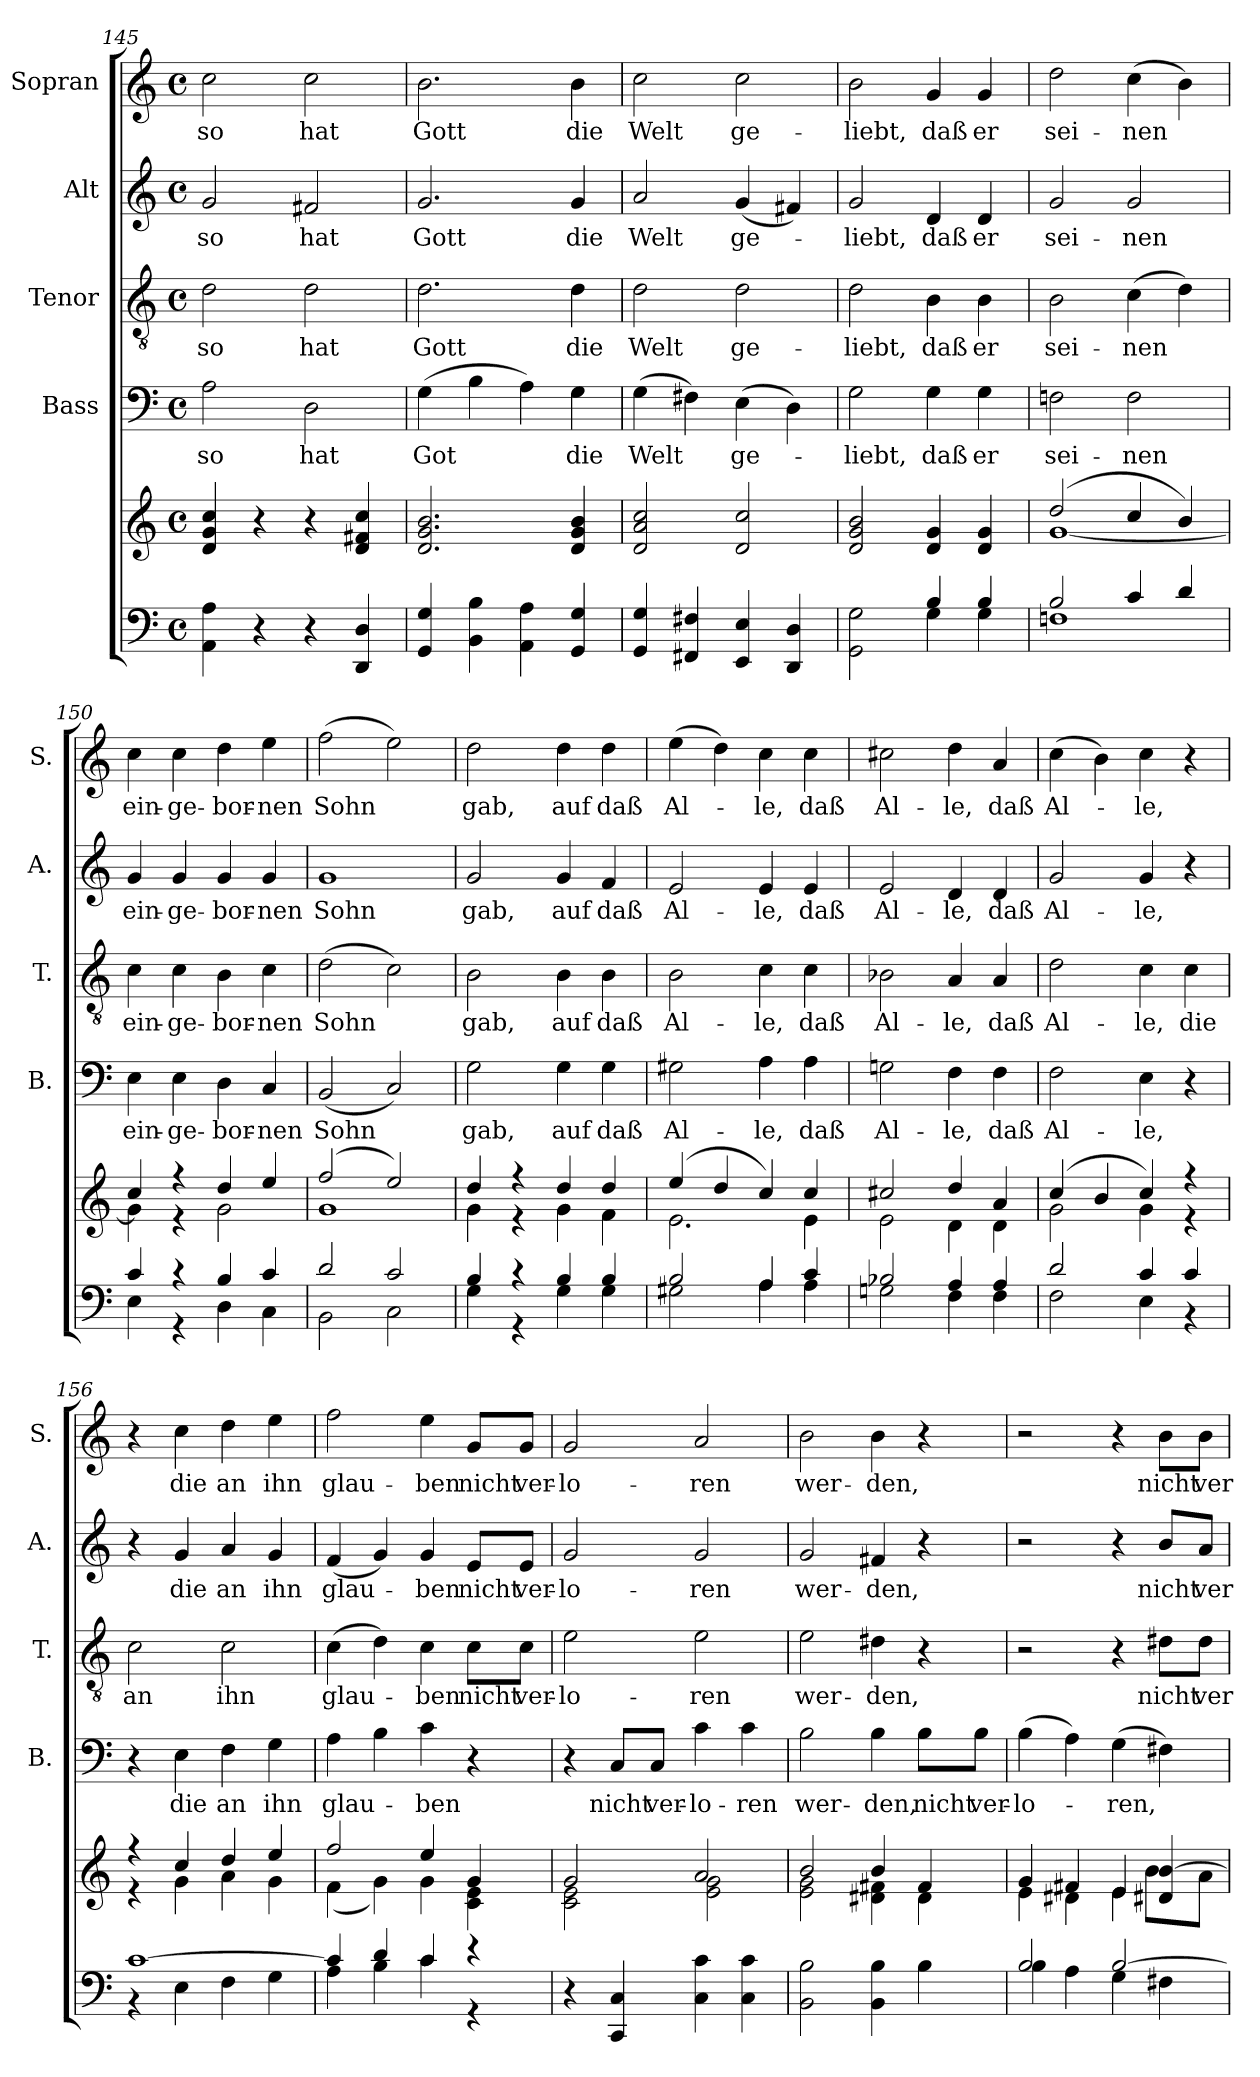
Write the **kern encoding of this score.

**kern	**kern	**kern	**text	**kern	**text	**kern	**text	**kern	**text
*part5	*part5	*part4	*part4	*part3	*part3	*part2	*part2	*part1	*part1
*staff6	*staff5	*staff4	*staff4	*staff3	*staff3	*staff2	*staff2	*staff1	*staff1
*	*	*I"Bass	*	*I"Tenor	*	*I"Alt	*	*I"Sopran	*
*	*	*I'B.	*	*I'T.	*	*I'A.	*	*I'S.	*
*clefF4	*clefG2	*clefF4	*	*clefGv2	*	*clefG2	*	*clefG2	*
*k[]	*k[]	*k[]	*	*k[]	*	*k[]	*	*k[]	*
*C:	*C:	*C:	*	*C:	*	*C:	*	*C:	*
*M4/4	*M4/4	*M4/4	*	*M4/4	*	*M4/4	*	*M4/4	*
*met(c)	*met(c)	*met(c)	*	*met(c)	*	*met(c)	*	*met(c)	*
=145	=145	=145	=145	=145	=145	=145	=145	=145	=145
!	!	!	!LO:LY:b	!	!LO:LY:b	!	!LO:LY:b	!	!LO:LY:b
4AA\ 4A\	4d/ 4g/ 4cc/	2A\	-so	2d\	-so	2g/	-so	2cc\	-so
4r	4r	.	.	.	.	.	.	.	.
!	!	!	!LO:LY:b	!	!LO:LY:b	!	!LO:LY:b	!	!LO:LY:b
4r	4r	2D\	hat	2d\	hat	2f#X/	hat	2cc\	hat
4DD/ 4D/	4d/ 4f#X/ 4cc/	.	.	.	.	.	.	.	.
!!LO:PB:g=z
=146	=146	=146	=146	=146	=146	=146	=146	=146	=146
!	!	!	!LO:LY:b	!	!LO:LY:b	!	!LO:LY:b	!	!LO:LY:b
4GG/ 4G/	2.d/ 2.g/ 2.b/	(>4G\	Got	2.d\	Gott	2.g/	Gott	2.b\	Gott
4BB\ 4B\	.	4B\	.	.	.	.	.	.	.
4AA\ 4A\	.	4A\)	.	.	.	.	.	.	.
!	!	!	!LO:LY:b	!	!LO:LY:b	!	!LO:LY:b	!	!LO:LY:b
4GG/ 4G/	4d/ 4g/ 4b/	4G\	die	4d\	die	4g/	die	4b\	die
=147	=147	=147	=147	=147	=147	=147	=147	=147	=147
!	!	!	!LO:LY:b	!	!LO:LY:b	!	!LO:LY:b	!	!LO:LY:b
4GG/ 4G/	2d/ 2a/ 2cc/	(>4G\	Welt	2d\	Welt	2a/	Welt	2cc\	Welt
4FF#X/ 4F#X/	.	4F#X\)	.	.	.	.	.	.	.
!	!	!	!LO:LY:b	!	!LO:LY:b	!	!LO:LY:b	!	!LO:LY:b
4EE/ 4E/	2d/ 2cc/	(>4E\	ge-	2d\	ge-	(<4g/	ge-	2cc\	ge-
4DD/ 4D/	.	4D\)	.	.	.	4f#X/)	.	.	.
=148	=148	=148	=148	=148	=148	=148	=148	=148	=148
*^	*	*	*	*	*	*	*	*	*
!	!	!	!	!LO:LY:b	!	!LO:LY:b	!	!LO:LY:b	!	!LO:LY:b
2ryy	2GG\ 2G\	2d/ 2g/ 2b/	2G\	-liebt,	2d\	-liebt,	2g/	-liebt,	2b\	-liebt,
!	!	!	!	!LO:LY:b	!	!LO:LY:b	!	!LO:LY:b	!	!LO:LY:b
4B/	4G\	4d/ 4g/	4G\	daß	4B\	daß	4d/	daß	4g/	daß
!	!	!	!	!LO:LY:b	!	!LO:LY:b	!	!LO:LY:b	!	!LO:LY:b
4B/	4G\	4d/ 4g/	4G\	er	4B\	er	4d/	er	4g/	er
=149	=149	=149	=149	=149	=149	=149	=149	=149	=149	=149
*	*	*^	*	*	*	*	*	*	*	*
!	!	!	!	!	!LO:LY:b	!	!LO:LY:b	!	!LO:LY:b	!	!LO:LY:b
2B/	1Fn	(2dd/	[<1g	2Fn\	sei-	2B\	sei-	2g/	sei-	2dd\	sei-
!	!	!	!	!	!LO:LY:b	!	!LO:LY:b	!	!LO:LY:b	!	!LO:LY:b
4c/	.	4cc/	.	2F\	-nen	(>4c\	-nen	2g/	-nen	(>4cc\	-nen
4d/	.	4b/)	.	.	.	4d\)	.	.	.	4b\)	.
=150	=150	=150	=150	=150	=150	=150	=150	=150	=150	=150	=150
!	!	!	!	!	!LO:LY:b	!	!LO:LY:b	!	!LO:LY:b	!	!LO:LY:b
4c/	4E\	4cc/	4g\]	4E\	ein-	4c\	ein-	4g/	ein-	4cc\	ein-
!	!	!	!	!	!LO:LY:b	!	!LO:LY:b	!	!LO:LY:b	!	!LO:LY:b
4r	4r	4r	4r	4E\	-ge-	4c\	-ge-	4g/	-ge-	4cc\	-ge-
!	!	!	!	!	!LO:LY:b	!	!LO:LY:b	!	!LO:LY:b	!	!LO:LY:b
4B/	4D\	4dd/	2g\	4D\	-bor-	4B\	-bor-	4g/	-bor-	4dd\	-bor-
!	!	!	!	!	!LO:LY:b	!	!LO:LY:b	!	!LO:LY:b	!	!LO:LY:b
4c/	4C\	4ee/	.	4C/	-nen	4c\	-nen	4g/	-nen	4ee\	-nen
=151	=151	=151	=151	=151	=151	=151	=151	=151	=151	=151	=151
!	!	!	!	!	!LO:LY:b	!	!LO:LY:b	!	!LO:LY:b	!	!LO:LY:b
2d/	2BB\	(2ff/	1g	(<2BB/	Sohn	(>2d\	Sohn	1g	Sohn	(>2ff\	Sohn
2c/	2C\	2ee/)	.	2C/)	.	2c\)	.	.	.	2ee\)	.
!!LO:LB:g=z
=152	=152	=152	=152	=152	=152	=152	=152	=152	=152	=152	=152
!	!	!	!	!	!LO:LY:b	!	!LO:LY:b	!	!LO:LY:b	!	!LO:LY:b
4B/	4G\	4dd/	4g\	2G\	gab,	2B\	gab,	2g/	gab,	2dd\	gab,
4r	4r	4r	4r	.	.	.	.	.	.	.	.
!	!	!	!	!	!LO:LY:b	!	!LO:LY:b	!	!LO:LY:b	!	!LO:LY:b
4B/	4G\	4dd/	4g\	4G\	auf	4B\	auf	4g/	auf	4dd\	auf
!	!	!	!	!	!LO:LY:b	!	!LO:LY:b	!	!LO:LY:b	!	!LO:LY:b
4B/	4G\	4dd/	4f\	4G\	daß	4B\	daß	4f/	daß	4dd\	daß
=153	=153	=153	=153	=153	=153	=153	=153	=153	=153	=153	=153
!	!	!	!	!	!LO:LY:b	!	!LO:LY:b	!	!LO:LY:b	!	!LO:LY:b
2B/	2G#X\	(4ee/	2.e\	2G#X\	Al-	2B\	Al-	2e/	Al-	(>4ee\	Al-
.	.	4dd/	.	.	.	.	.	.	.	4dd\)	.
!	!	!	!	!	!LO:LY:b	!	!LO:LY:b	!	!LO:LY:b	!	!LO:LY:b
4A/	4A\	4cc/)	.	4A\	-le,	4c\	-le,	4e/	-le,	4cc\	-le,
!	!	!	!	!	!LO:LY:b	!	!LO:LY:b	!	!LO:LY:b	!	!LO:LY:b
4c/	4A\	4cc/	4e\	4A\	daß	4c\	daß	4e/	daß	4cc\	daß
=154	=154	=154	=154	=154	=154	=154	=154	=154	=154	=154	=154
!	!	!	!	!	!LO:LY:b	!	!LO:LY:b	!	!LO:LY:b	!	!LO:LY:b
2B-X/	2Gn\	2cc#X/	2e\	2Gn\	Al-	2B-X\	Al-	2e/	Al-	2cc#X\	Al-
!	!	!	!	!	!LO:LY:b	!	!LO:LY:b	!	!LO:LY:b	!	!LO:LY:b
4A/	4F\	4dd/	4d\	4F\	-le,	4A/	-le,	4d/	-le,	4dd\	-le,
!	!	!	!	!	!LO:LY:b	!	!LO:LY:b	!	!LO:LY:b	!	!LO:LY:b
4A/	4F\	4a/	4d\	4F\	daß	4A/	daß	4d/	daß	4a/	daß
=155	=155	=155	=155	=155	=155	=155	=155	=155	=155	=155	=155
!	!	!	!	!	!LO:LY:b	!	!LO:LY:b	!	!LO:LY:b	!	!LO:LY:b
2d/	2F\	(4cc/	2g\	2F\	Al-	2d\	Al-	2g/	Al-	(>4cc\	Al-
.	.	4b/	.	.	.	.	.	.	.	4b\)	.
!	!	!	!	!	!LO:LY:b	!	!LO:LY:b	!	!LO:LY:b	!	!LO:LY:b
4c/	4E\	4cc/)	4g\	4E\	-le,	4c\	-le,	4g/	-le,	4cc\	-le,
!	!	!	!	!	!	!	!LO:LY:b	!	!	!	!
4c/	4r	4r	4r	4r	.	4c\	die	4r	.	4r	.
=156	=156	=156	=156	=156	=156	=156	=156	=156	=156	=156	=156
!	!	!	!	!	!	!	!LO:LY:b	!	!	!	!
[>1c	4r	4r	4r	4r	.	2c\	an	4r	.	4r	.
!	!	!	!	!	!LO:LY:b	!	!	!	!LO:LY:b	!	!LO:LY:b
.	4E\	4cc/	4g\	4E\	die	.	.	4g/	die	4cc\	die
!	!	!	!	!	!LO:LY:b	!	!LO:LY:b	!	!LO:LY:b	!	!LO:LY:b
.	4F\	4dd/	4a\	4F\	an	2c\	ihn	4a/	an	4dd\	an
!	!	!	!	!	!LO:LY:b	!	!	!	!LO:LY:b	!	!LO:LY:b
.	4G\	4ee/	4g\	4G\	ihn	.	.	4g/	ihn	4ee\	ihn
!!LO:PB:g=z
=157	=157	=157	=157	=157	=157	=157	=157	=157	=157	=157	=157
!	!	!	!	!	!LO:LY:b	!	!LO:LY:b	!	!LO:LY:b	!	!LO:LY:b
4c/]	4A\	2ff/	(<4f\	4A\	glau-	(>4c\	glau-	(<4f/	glau-	2ff\	glau-
4d/	4B\	.	4g\)	4B\	.	4d\)	.	4g/)	.	.	.
!	!	!	!	!	!LO:LY:b	!	!LO:LY:b	!	!LO:LY:b	!	!LO:LY:b
4c/	4c\	4ee/	4g\	4c\	-ben	4c\	-ben	4g/	-ben	4ee\	-ben
!	!	!	!	!	!	!	!LO:LY:b	!	!LO:LY:b	!	!LO:LY:b
4r	4r	4g/	4c\ 4e\	4r	.	8c\L	nicht	8e/L	nicht	8g/L	nicht
!	!	!	!	!	!	!	!LO:LY:b	!	!LO:LY:b	!	!LO:LY:b
.	.	.	.	.	.	8c\J	ver-	8e/J	ver-	8g/J	ver-
*v	*v	*	*	*	*	*	*	*	*	*	*
=158	=158	=158	=158	=158	=158	=158	=158	=158	=158	=158
!	!	!	!	!	!	!LO:LY:b	!	!LO:LY:b	!	!LO:LY:b
4r	2g/	2c\ 2e\	4r	.	2e\	-lo-	2g/	-lo-	2g/	-lo-
!	!	!	!	!LO:LY:b	!	!	!	!	!	!
4CC/ 4C/	.	.	8C/L	nicht	.	.	.	.	.	.
!	!	!	!	!LO:LY:b	!	!	!	!	!	!
.	.	.	8C/J	ver-	.	.	.	.	.	.
!	!	!	!	!LO:LY:b	!	!LO:LY:b	!	!LO:LY:b	!	!LO:LY:b
4C\ 4c\	2a/	2e\ 2g\	4c\	-lo-	2e\	-ren	2g/	-ren	2a/	-ren
!	!	!	!	!LO:LY:b	!	!	!	!	!	!
4C\ 4c\	.	.	4c\	-ren	.	.	.	.	.	.
=159	=159	=159	=159	=159	=159	=159	=159	=159	=159	=159
!	!	!	!	!LO:LY:b	!	!LO:LY:b	!	!LO:LY:b	!	!LO:LY:b
2BB\ 2B\	2b/	2e\ 2g\	2B\	wer-	2e\	wer-	2g/	wer-	2b\	wer-
!	!	!	!	!LO:LY:b	!	!LO:LY:b	!	!LO:LY:b	!	!LO:LY:b
4BB\ 4B\	4b/	4d#X\ 4f#X\	4B\	-den,	4d#X\	-den,	4f#X/	-den,	4b\	-den,
!	!	!	!	!LO:LY:b	!	!	!	!	!	!
4B\	4f#/	4d#\	8B\L	nicht	4r	.	4r	.	4r	.
!	!	!	!	!LO:LY:b	!	!	!	!	!	!
.	.	.	8B\J	ver-	.	.	.	.	.	.
=160	=160	=160	=160	=160	=160	=160	=160	=160	=160	=160
*^	*	*	*	*	*	*	*	*	*	*
!	!	!	!	!	!LO:LY:b	!	!	!	!	!	!
2B/	4B\	4g/	4e\	(>4B\	-lo-	2r	.	2r	.	2r	.
.	4A\	4f#X/	4d#X\	4A\)	.	.	.	.	.	.	.
!	!	!	!	!	!LO:LY:b	!	!	!	!	!	!
[>2B/	4G\	4e/	4e\	(>4G\	-ren,	4r	.	4r	.	4r	.
!	!	!	!	!	!	!	!LO:LY:b	!	!LO:LY:b	!	!LO:LY:b
.	4F#X\	4d#X/ [>4b/	8b\L	4F#X\)	.	8d#X\L	nicht	8b/L	nicht	8b\L	nicht
!	!	!	!	!	!	!	!LO:LY:b	!	!LO:LY:b	!	!LO:LY:b
.	.	.	8a\J	.	.	8d#\J	ver-	8a/J	ver-	8b\J	ver-
*v	*v	*	*	*	*	*	*	*	*	*	*
*	*v	*v	*	*	*	*	*	*	*	*
=	=	=	=	=	=	=	=	=	=
*-	*-	*-	*-	*-	*-	*-	*-	*-	*-
